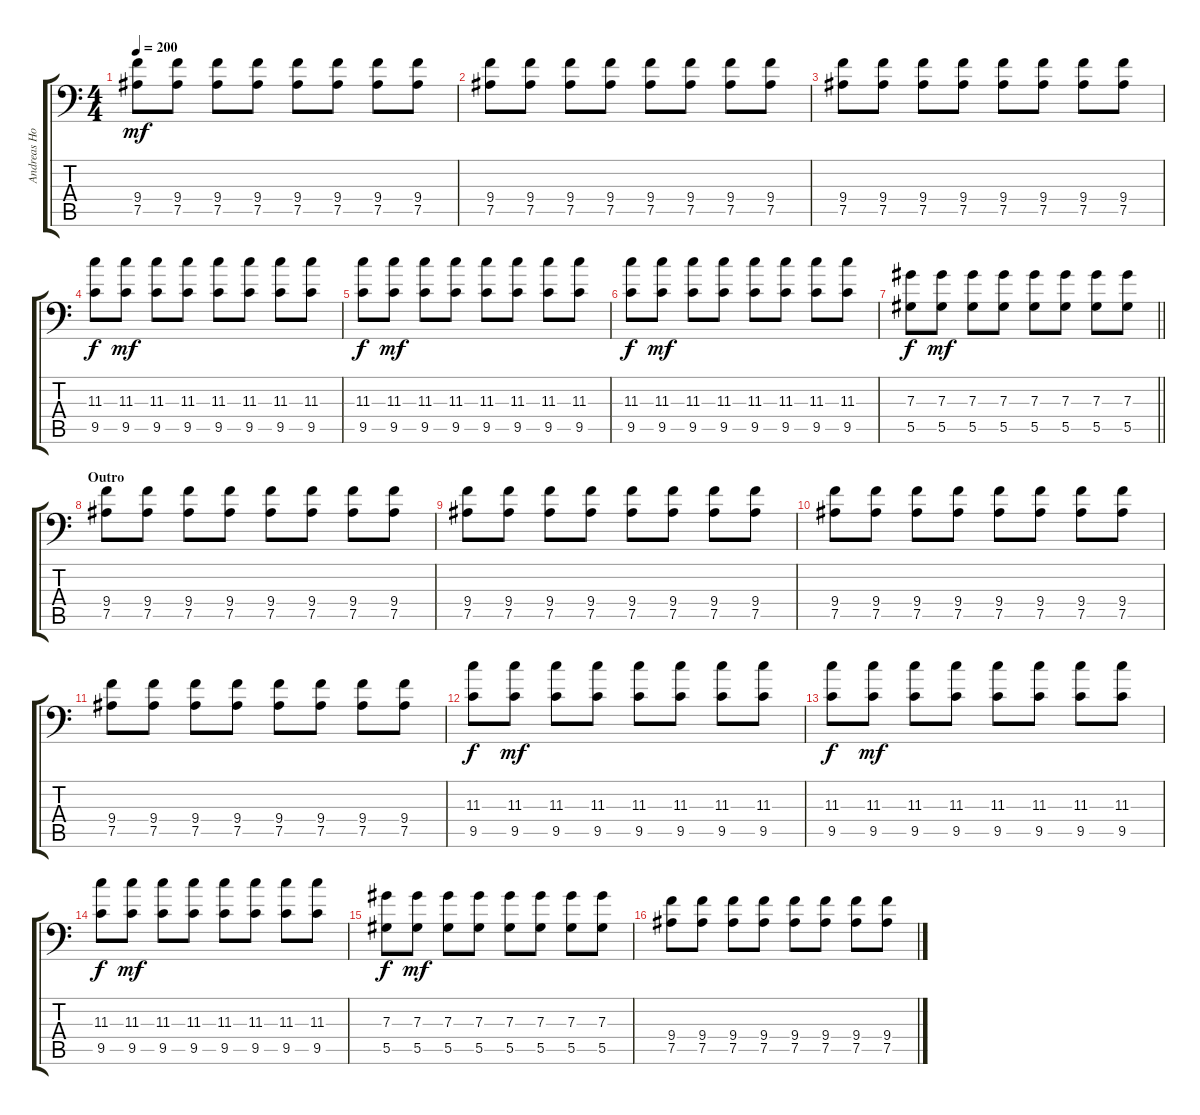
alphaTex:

\track ("Andreas Holma" "Andreas Ho") {instrument distortionguitar}
\staff {score tabs}
\tuning (Bb3 F3 Db3 Ab2 Eb2 Bb1) {hide}
\ts (4 4)
\tempo 200
\clef f4
\ks c
(9.4 7.5).8{dy mf} (9.4 7.5).8 (9.4 7.5).8 (9.4 7.5).8 (9.4 7.5).8 (9.4 7.5).8 (9.4 7.5).8 (9.4 7.5).8 |
(9.4 7.5).8 (9.4 7.5).8 (9.4 7.5).8 (9.4 7.5).8 (9.4 7.5).8 (9.4 7.5).8 (9.4 7.5).8 (9.4 7.5).8 |
(9.4 7.5).8 (9.4 7.5).8 (9.4 7.5).8 (9.4 7.5).8 (9.4 7.5).8 (9.4 7.5).8 (9.4 7.5).8 (9.4 7.5).8 |
(11.3 9.5).8{dy f} (11.3 9.5).8{dy mf} (11.3 9.5).8 (11.3 9.5).8 (11.3 9.5).8 (11.3 9.5).8 (11.3 9.5).8 (11.3 9.5).8 |
(11.3 9.5).8{dy f} (11.3 9.5).8{dy mf} (11.3 9.5).8 (11.3 9.5).8 (11.3 9.5).8 (11.3 9.5).8 (11.3 9.5).8 (11.3 9.5).8 |
(11.3 9.5).8{dy f} (11.3 9.5).8{dy mf} (11.3 9.5).8 (11.3 9.5).8 (11.3 9.5).8 (11.3 9.5).8 (11.3 9.5).8 (11.3 9.5).8 |
\barLineRight lightlight
(7.3 5.5).8{dy f} (7.3 5.5).8{dy mf} (7.3 5.5).8 (7.3 5.5).8 (7.3 5.5).8 (7.3 5.5).8 (7.3 5.5).8 (7.3 5.5).8 |
\section ("" "Outro")
(9.4 7.5).8 (9.4 7.5).8 (9.4 7.5).8 (9.4 7.5).8 (9.4 7.5).8 (9.4 7.5).8 (9.4 7.5).8 (9.4 7.5).8 |
(9.4 7.5).8 (9.4 7.5).8 (9.4 7.5).8 (9.4 7.5).8 (9.4 7.5).8 (9.4 7.5).8 (9.4 7.5).8 (9.4 7.5).8 |
(9.4 7.5).8 (9.4 7.5).8 (9.4 7.5).8 (9.4 7.5).8 (9.4 7.5).8 (9.4 7.5).8 (9.4 7.5).8 (9.4 7.5).8 |
(9.4 7.5).8 (9.4 7.5).8 (9.4 7.5).8 (9.4 7.5).8 (9.4 7.5).8 (9.4 7.5).8 (9.4 7.5).8 (9.4 7.5).8 |
(11.3 9.5).8{dy f} (11.3 9.5).8{dy mf} (11.3 9.5).8 (11.3 9.5).8 (11.3 9.5).8 (11.3 9.5).8 (11.3 9.5).8 (11.3 9.5).8 |
(11.3 9.5).8{dy f} (11.3 9.5).8{dy mf} (11.3 9.5).8 (11.3 9.5).8 (11.3 9.5).8 (11.3 9.5).8 (11.3 9.5).8 (11.3 9.5).8 |
(11.3 9.5).8{dy f} (11.3 9.5).8{dy mf} (11.3 9.5).8 (11.3 9.5).8 (11.3 9.5).8 (11.3 9.5).8 (11.3 9.5).8 (11.3 9.5).8 |
(7.3 5.5).8{dy f} (7.3 5.5).8{dy mf} (7.3 5.5).8 (7.3 5.5).8 (7.3 5.5).8 (7.3 5.5).8 (7.3 5.5).8 (7.3 5.5).8 |
(9.4 7.5).8 (9.4 7.5).8 (9.4 7.5).8 (9.4 7.5).8 (9.4 7.5).8 (9.4 7.5).8 (9.4 7.5).8 (9.4 7.5).8
